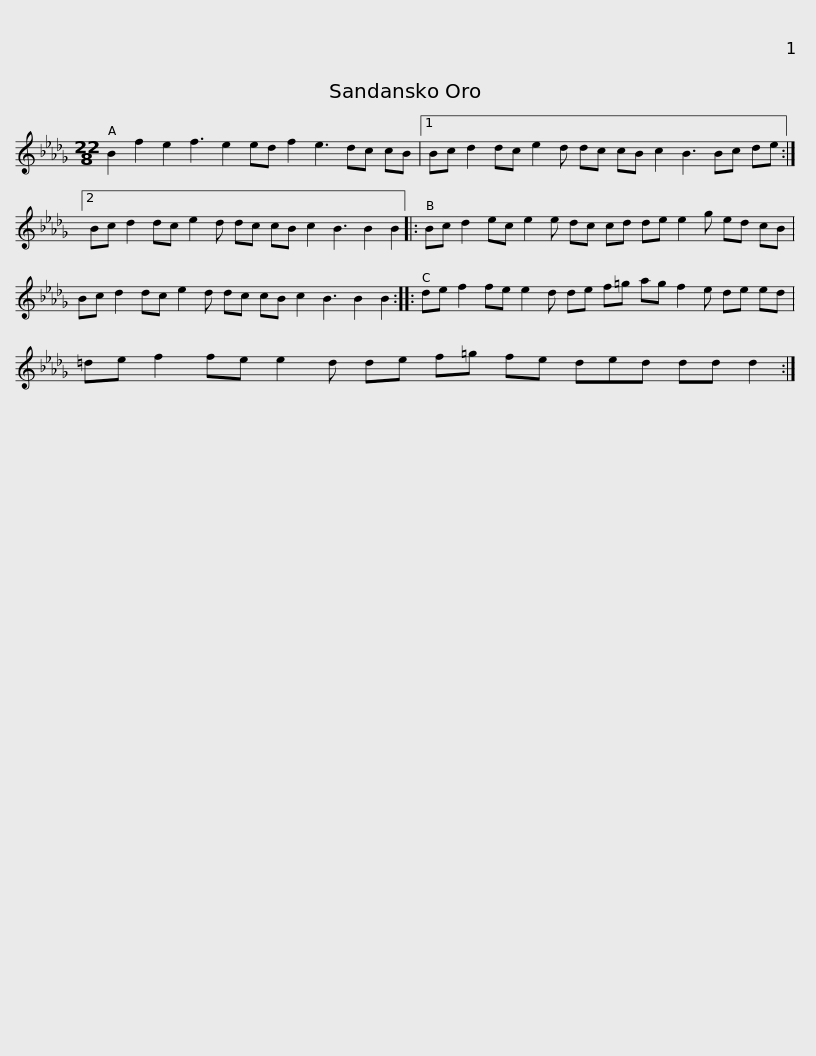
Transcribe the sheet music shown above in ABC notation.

X:1
L:1/8
M:22/8
I:linebreak $
K:Bbmin
V:1 treble
V:1
 B2 f2 e2 f3 e2 ed f2 e3 dc cB |1 Bc d2 dc e2 d dc cB c2 B3 Bc de :|2$ Bc d2 dc e2 d dc cB c2 B3 B2 B2 |: Bc d2 ec e2 e dc cd de e2 g ed cB |$ Bc d2 dc e2 d dc cB c2 B3 B2 B2 :: %5
 de f2 fe e2 d de f=g ag f2 e de ed |$ =de f2 fe e2 d de f=g fe ded dd d2 :| %7
